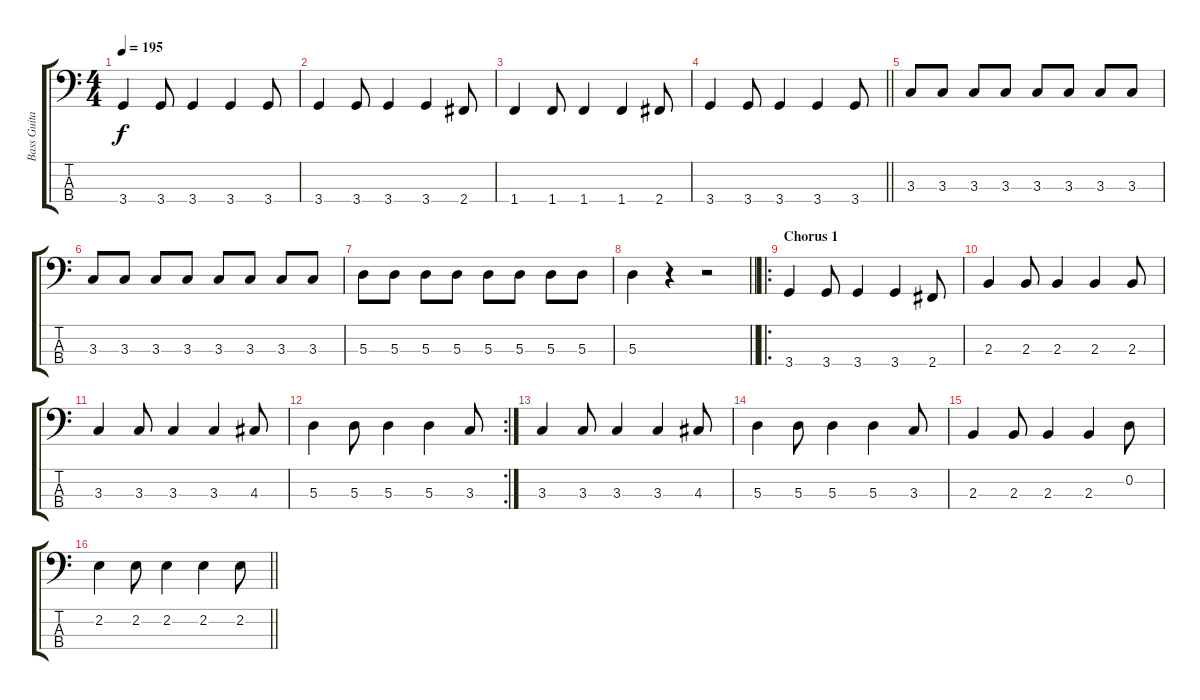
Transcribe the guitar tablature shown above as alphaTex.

\track ("Bass Guitar" "Bass Guita") {instrument electricbassfinger}
\staff {score tabs}
\tuning (G2 D2 A1 E1) {hide}
\ts (4 4)
\tempo 195
\clef f4
\ks c
3.4.4{dy f} 3.4.8 3.4.4 3.4.4 3.4.8 |
3.4.4 3.4.8 3.4.4 3.4.4 2.4.8 |
1.4.4 1.4.8 1.4.4 1.4.4 2.4.8 |
\barLineRight lightlight
3.4.4 3.4.8 3.4.4 3.4.4 3.4.8 |
3.3.8 3.3.8 3.3.8 3.3.8 3.3.8 3.3.8 3.3.8 3.3.8 |
3.3.8 3.3.8 3.3.8 3.3.8 3.3.8 3.3.8 3.3.8 3.3.8 |
5.3.8 5.3.8 5.3.8 5.3.8 5.3.8 5.3.8 5.3.8 5.3.8 |
\barLineRight lightlight
5.3.4 r.4 r.2 |
\ro
\section ("" "Chorus 1")
3.4.4 3.4.8 3.4.4 3.4.4 2.4.8 |
2.3.4 2.3.8 2.3.4 2.3.4 2.3.8 |
3.3.4 3.3.8 3.3.4 3.3.4 4.3.8 |
\rc 2
5.3.4 5.3.8 5.3.4 5.3.4 3.3.8 |
3.3.4 3.3.8 3.3.4 3.3.4 4.3.8 |
5.3.4 5.3.8 5.3.4 5.3.4 3.3.8 |
2.3.4 2.3.8 2.3.4 2.3.4 0.2.8 |
\barLineRight lightlight
2.2.4 2.2.8 2.2.4 2.2.4 2.2.8
